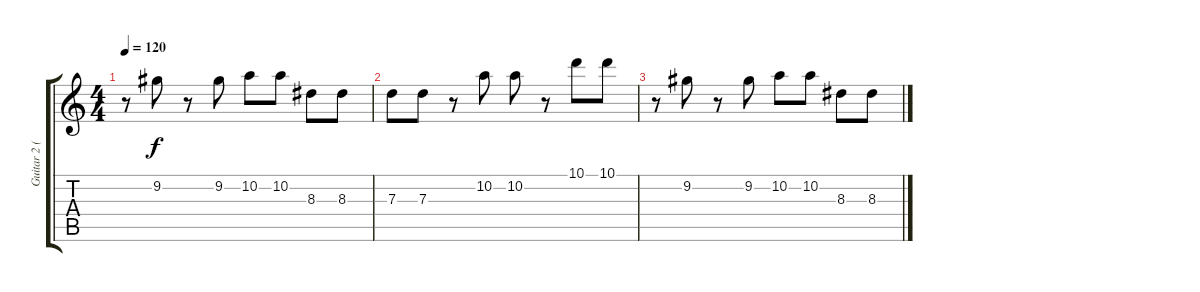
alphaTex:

\track ("Guitar 2 (Kristian Niemainn)" "Guitar 2 (") {instrument distortionguitar}
\staff {score tabs}
\tuning (E4 B3 G3 D3 A2 E2) {hide}
\ts (4 4)
\tempo 120
\clef g2
\ks c
r.8{dy f} 9.2.8 r.8 9.2.8 10.2.8 10.2.8 8.3.8 8.3.8 |
7.3.8{volume 4} 7.3.8 r.8 10.2.8 10.2.8 r.8 10.1.8 10.1.8 |
r.8 9.2.8 r.8 9.2.8 10.2.8 10.2.8 8.3.8 8.3.8
